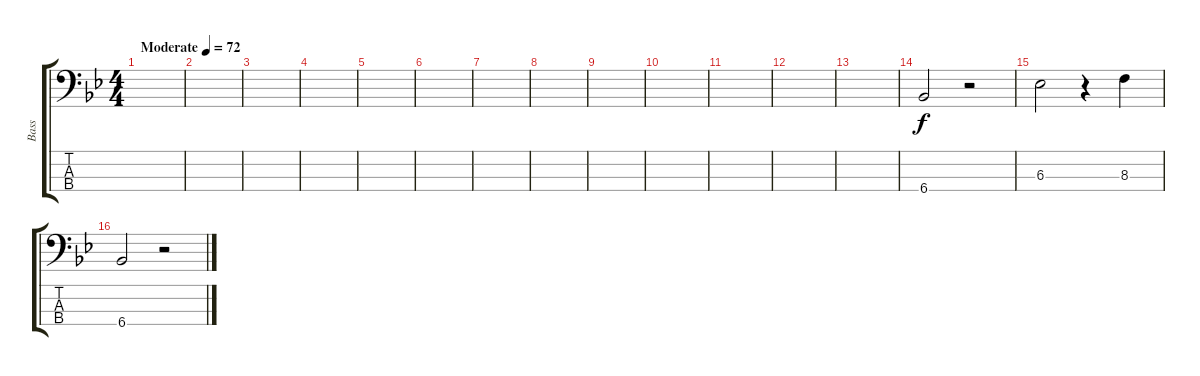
\track ("Bass" "Bass") {instrument electricbassfinger}
\staff {score tabs}
\tuning (G2 D2 A1 E1) {hide}
\ts (4 4)
\tempo (72 "Moderate")
\clef f4
\ks gminor
|
|
|
|
|
|
|
|
|
|
|
|
\ks bb
|
6.4.2 r.2 |
6.3.2 r.4 8.3.4 |
6.4.2 r.2
